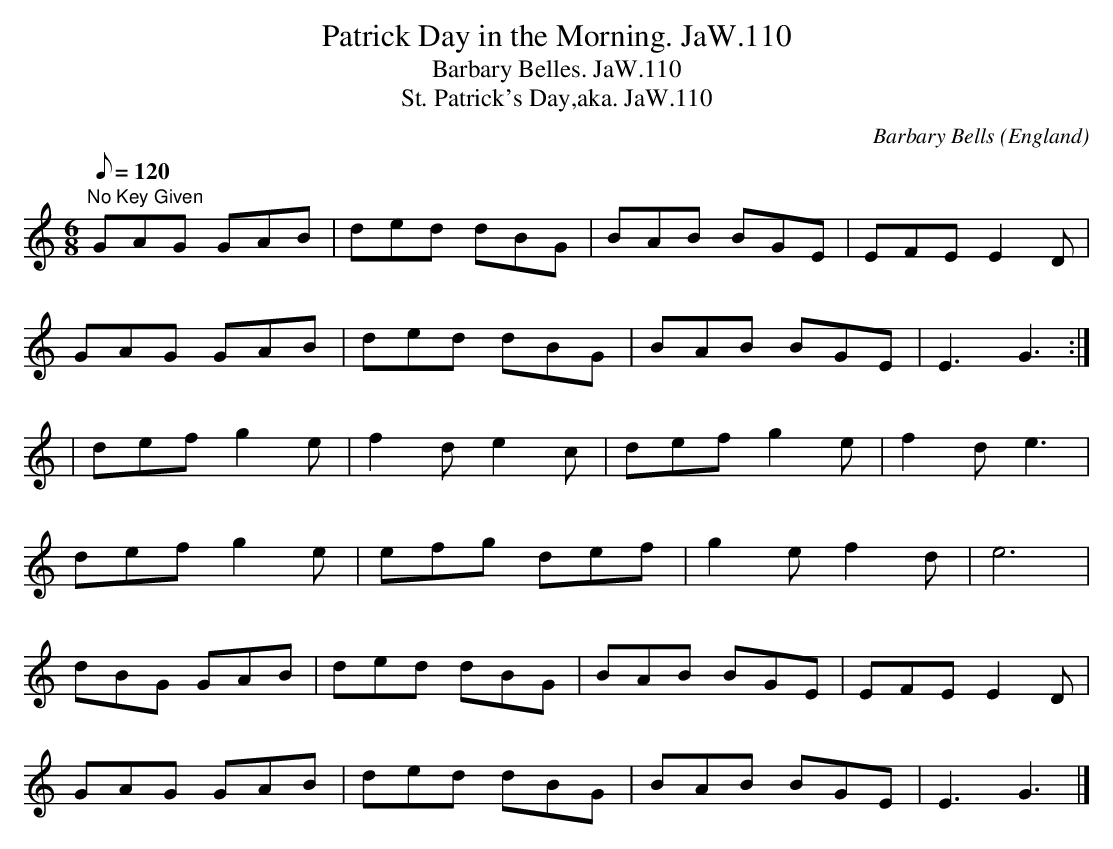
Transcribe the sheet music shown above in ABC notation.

X:1
T:Patrick Day in the Morning. JaW.110
T:Barbary Belles. JaW.110
T:St. Patrick's Day,aka. JaW.110
M:6/8
L:1/8
Q:120
C:Barbary Bells
O:England
K:C
"No Key Given"GAG GAB|ded dBG|BAB BGE|EFE E2D|!
GAG GAB|ded dBG|BAB BGE|E3G3:|!
|def g2e|f2d e2c|def g2e|f2d e3|!
def g2e| efg def|g2ef2d|e6|!
dBG GAB|ded dBG|BAB BGE|EFE E2D|!
GAG GAB|ded dBG|BAB BGE|E3G3|]
